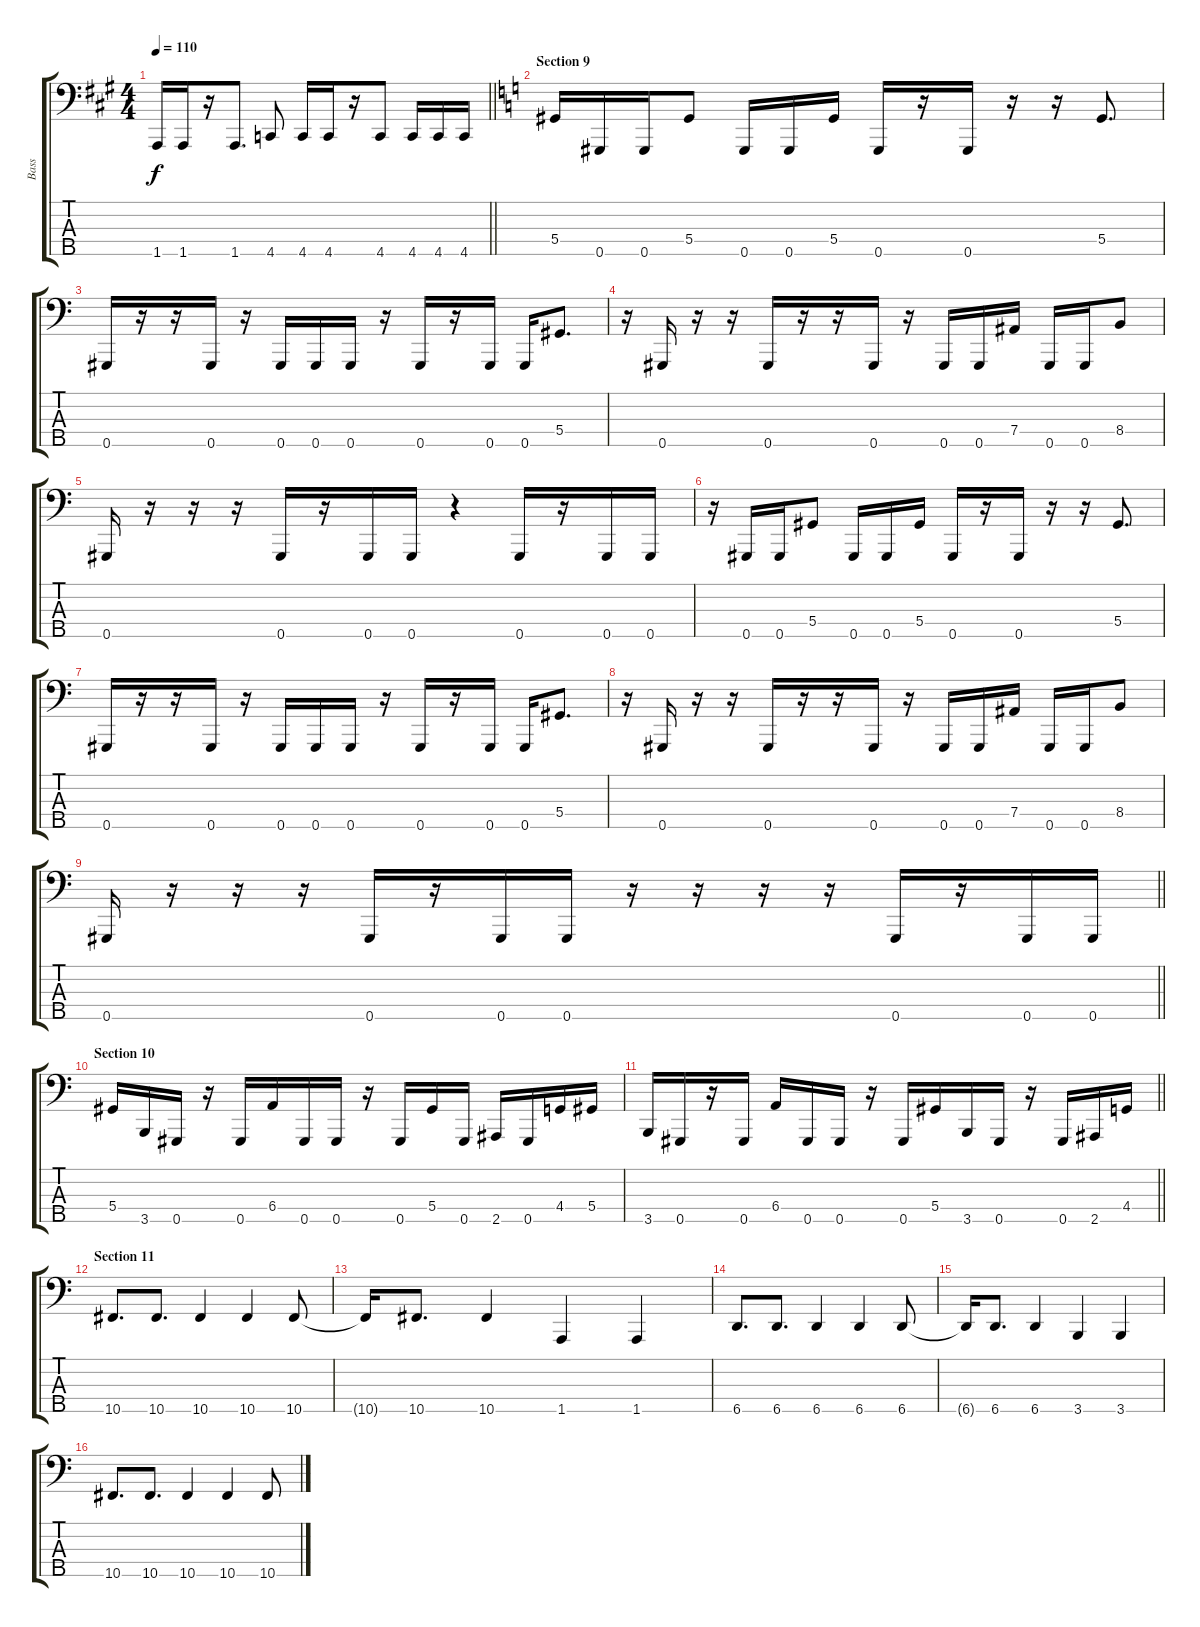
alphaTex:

\track ("Bass" "Bass") {instrument electricbasspick}
\staff {score tabs}
\tuning (Gb2 Db2 Ab1 Eb1 Ab0) {hide}
\ts (4 4)
\tempo 110
\clef f4
\barLineRight lightlight
\ks f#minor
1.5.16{dy f} 1.5.16 r.16 1.5.8{d} 4.5.8 4.5.16 4.5.16 r.16 4.5.8 4.5.16 4.5.16 4.5.16 |
\section ("" "Section 9")
\ks c
5.4.16 0.5.16 0.5.16 5.4.8 0.5.16 0.5.16 5.4.16 0.5.16 r.16 0.5.16 r.16 r.16 5.4.8{d} |
0.5.16 r.16 r.16 0.5.16 r.16 0.5.16 0.5.16 0.5.16 r.16 0.5.16 r.16 0.5.16 0.5.16 5.4.8{d} |
r.16 0.5.16 r.16 r.16 0.5.16 r.16 r.16 0.5.16 r.16 0.5.16 0.5.16 7.4.16 0.5.16 0.5.16 8.4.8 |
0.5.16 r.16 r.16 r.16 0.5.16 r.16 0.5.16 0.5.16 r.4 0.5.16 r.16 0.5.16 0.5.16 |
r.16 0.5.16 0.5.16 5.4.8 0.5.16 0.5.16 5.4.16 0.5.16 r.16 0.5.16 r.16 r.16 5.4.8{d} |
0.5.16 r.16 r.16 0.5.16 r.16 0.5.16 0.5.16 0.5.16 r.16 0.5.16 r.16 0.5.16 0.5.16 5.4.8{d} |
r.16 0.5.16 r.16 r.16 0.5.16 r.16 r.16 0.5.16 r.16 0.5.16 0.5.16 7.4.16 0.5.16 0.5.16 8.4.8 |
\barLineRight lightlight
0.5.16 r.16 r.16 r.16 0.5.16 r.16 0.5.16 0.5.16 r.16 r.16 r.16 r.16 0.5.16 r.16 0.5.16 0.5.16 |
\section ("" "Section 10")
5.4.16 3.5.16 0.5.16 r.16 0.5.16 6.4.16 0.5.16 0.5.16 r.16 0.5.16 5.4.16 0.5.16 2.5.16 0.5.16 4.4.16 5.4.16 |
\barLineRight lightlight
3.5.16 0.5.16 r.16 0.5.16 6.4.16 0.5.16 0.5.16 r.16 0.5.16 5.4.16 3.5.16 0.5.16 r.16 0.5.16 2.5.16 4.4.16 |
\section ("" "Section 11")
10.5.8{d} 10.5.8{d} 10.5.4 10.5.4 10.5.8 |
10.5{t}.16 10.5.8{d} 10.5.4 1.5.4 1.5.4 |
6.5.8{d} 6.5.8{d} 6.5.4 6.5.4 6.5.8 |
6.5{t}.16 6.5.8{d} 6.5.4 3.5.4 3.5.4 |
10.5.8{d} 10.5.8{d} 10.5.4 10.5.4 10.5.8
